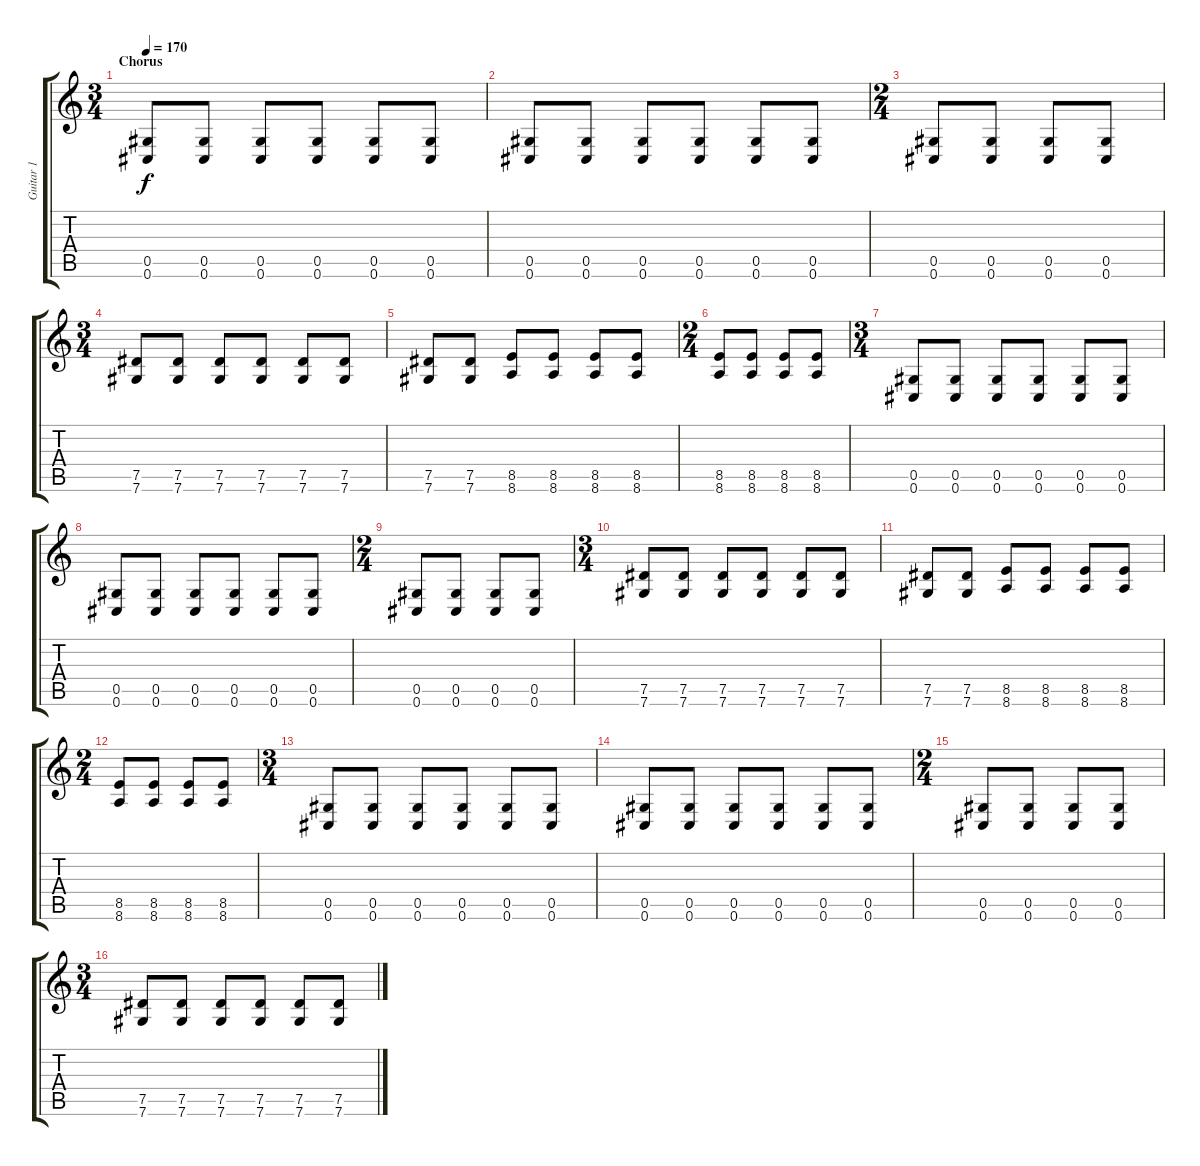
\track ("Guitar 1" "Guitar 1") {instrument distortionguitar}
\staff {score tabs}
\tuning (Eb4 Bb3 Gb3 Db3 Ab2 Db2) {hide}
\ts (3 4)
\section ("" "Chorus")
\tempo 170
\clef g2
\ks c
(0.5 0.6).8{dy f} (0.5 0.6).8 (0.5 0.6).8 (0.5 0.6).8 (0.5 0.6).8 (0.5 0.6).8 |
(0.5 0.6).8 (0.5 0.6).8 (0.5 0.6).8 (0.5 0.6).8 (0.5 0.6).8 (0.5 0.6).8 |
\ts (2 4)
(0.5 0.6).8 (0.5 0.6).8 (0.5 0.6).8 (0.5 0.6).8 |
\ts (3 4)
(7.5 7.6).8 (7.5 7.6).8 (7.5 7.6).8 (7.5 7.6).8 (7.5 7.6).8 (7.5 7.6).8 |
(7.5 7.6).8 (7.5 7.6).8 (8.5 8.6).8 (8.5 8.6).8 (8.5 8.6).8 (8.5 8.6).8 |
\ts (2 4)
(8.5 8.6).8 (8.5 8.6).8 (8.5 8.6).8 (8.5 8.6).8 |
\ts (3 4)
(0.5 0.6).8 (0.5 0.6).8 (0.5 0.6).8 (0.5 0.6).8 (0.5 0.6).8 (0.5 0.6).8 |
(0.5 0.6).8 (0.5 0.6).8 (0.5 0.6).8 (0.5 0.6).8 (0.5 0.6).8 (0.5 0.6).8 |
\ts (2 4)
(0.5 0.6).8 (0.5 0.6).8 (0.5 0.6).8 (0.5 0.6).8 |
\ts (3 4)
(7.5 7.6).8 (7.5 7.6).8 (7.5 7.6).8 (7.5 7.6).8 (7.5 7.6).8 (7.5 7.6).8 |
(7.5 7.6).8 (7.5 7.6).8 (8.5 8.6).8 (8.5 8.6).8 (8.5 8.6).8 (8.5 8.6).8 |
\ts (2 4)
(8.5 8.6).8 (8.5 8.6).8 (8.5 8.6).8 (8.5 8.6).8 |
\ts (3 4)
(0.5 0.6).8 (0.5 0.6).8 (0.5 0.6).8 (0.5 0.6).8 (0.5 0.6).8 (0.5 0.6).8 |
(0.5 0.6).8 (0.5 0.6).8 (0.5 0.6).8 (0.5 0.6).8 (0.5 0.6).8 (0.5 0.6).8 |
\ts (2 4)
(0.5 0.6).8 (0.5 0.6).8 (0.5 0.6).8 (0.5 0.6).8 |
\ts (3 4)
(7.5 7.6).8 (7.5 7.6).8 (7.5 7.6).8 (7.5 7.6).8 (7.5 7.6).8 (7.5 7.6).8
